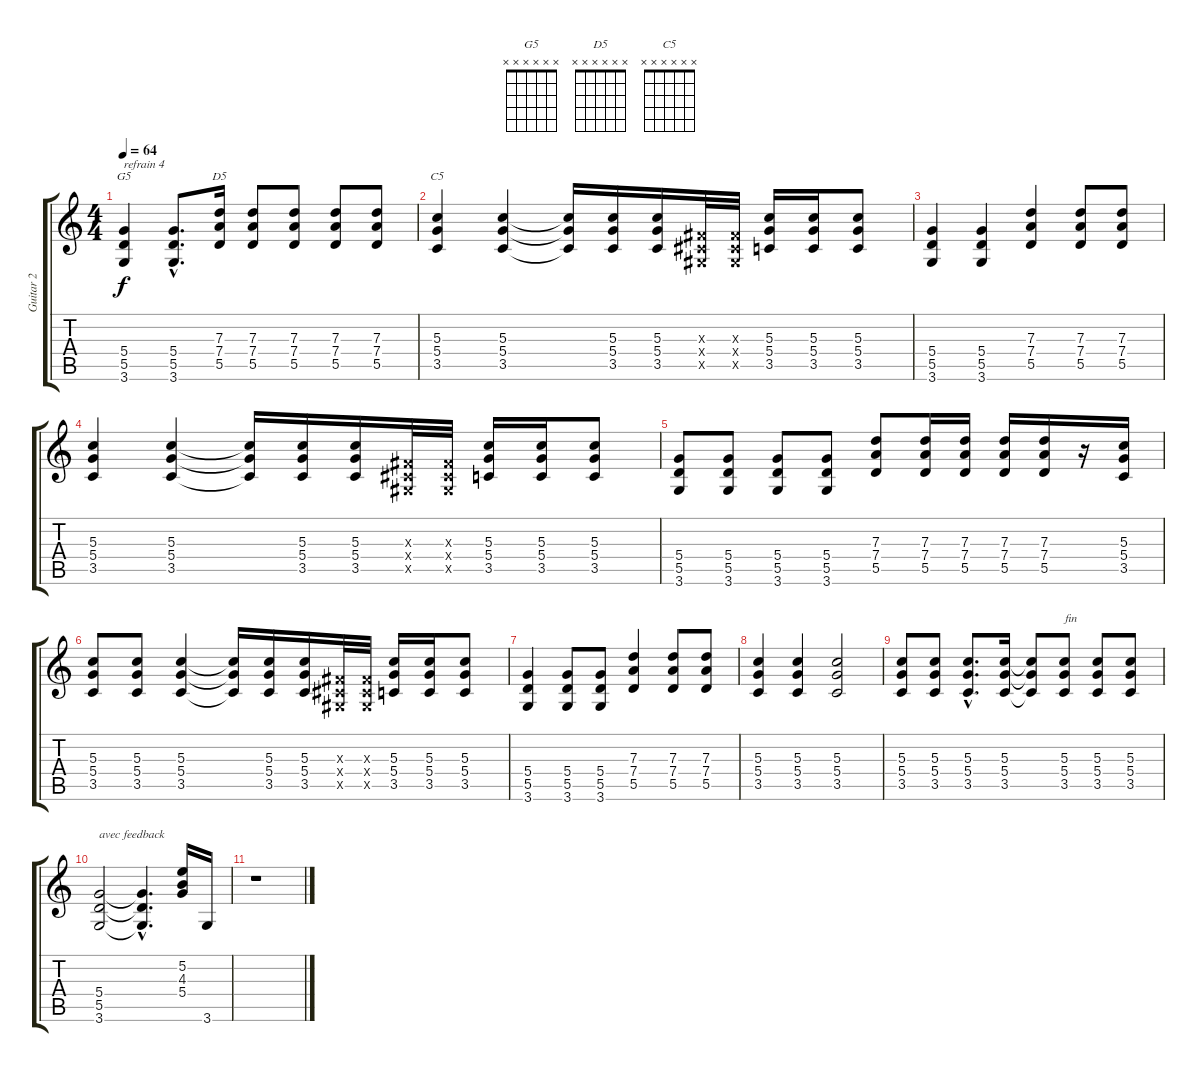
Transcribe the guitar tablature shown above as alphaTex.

\track ("Guitar 2" "Guitar 2") {instrument distortionguitar}
\staff {score tabs}
\tuning (E4 B3 G3 D3 A2 E2) {hide}
\chord ("G5" x x x x x x) {firstfret 0}
\chord ("D5" x x x x x x) {firstfret 0}
\chord ("C5" x x x x x x) {firstfret 0}
\ts (4 4)
\tempo 64
\clef g2
\ks c
(5.4 5.5 3.6).4{ch "G5" txt "refrain 4" dy f} (5.4{hac} 5.5{hac} 3.6{hac}).8{d} (7.3 7.4 5.5).16{ch "D5"} (7.3 7.4 5.5).8 (7.3 7.4 5.5).8 (7.3 7.4 5.5).8 (7.3 7.4 5.5).8 |
(5.3 5.4 3.5).4{ch "C5"} (5.3 5.4 3.5).4 (5.3{t} 5.4{t} 3.5{t}).16 (5.3 5.4 3.5).16 (5.3 5.4 3.5).16 (-1.3{x} -1.4{x} -1.5{x}).32 (-1.3{x} -1.4{x} -1.5{x}).32 (5.3 5.4 3.5).16 (5.3 5.4 3.5).16 (5.3 5.4 3.5).8 |
(5.4 5.5 3.6).4 (5.4 5.5 3.6).4 (7.3 7.4 5.5).4 (7.3 7.4 5.5).8 (7.3 7.4 5.5).8 |
(5.3 5.4 3.5).4 (5.3 5.4 3.5).4 (5.3{t} 5.4{t} 3.5{t}).16 (5.3 5.4 3.5).16 (5.3 5.4 3.5).16 (-1.3{x} -1.4{x} -1.5{x}).32 (-1.3{x} -1.4{x} -1.5{x}).32 (5.3 5.4 3.5).16 (5.3 5.4 3.5).16 (5.3 5.4 3.5).8 |
(5.4 5.5 3.6).8 (5.4 5.5 3.6).8 (5.4 5.5 3.6).8 (5.4 5.5 3.6).8 (7.3 7.4 5.5).8 (7.3 7.4 5.5).16 (7.3 7.4 5.5).16 (7.3 7.4 5.5).16 (7.3 7.4 5.5).16 r.16 (5.3 5.4 3.5).16 |
(5.3 5.4 3.5).8 (5.3 5.4 3.5).8 (5.3 5.4 3.5).4 (5.3{t} 5.4{t} 3.5{t}).16 (5.3 5.4 3.5).16 (5.3 5.4 3.5).16 (-1.3{x} -1.4{x} -1.5{x}).32 (-1.3{x} -1.4{x} -1.5{x}).32 (5.3 5.4 3.5).16 (5.3 5.4 3.5).16 (5.3 5.4 3.5).8 |
(5.4 5.5 3.6).4 (5.4 5.5 3.6).8 (5.4 5.5 3.6).8 (7.3 7.4 5.5).4 (7.3 7.4 5.5).8 (7.3 7.4 5.5).8 |
(5.3 5.4 3.5).4 (5.3 5.4 3.5).4 (5.3 5.4 3.5).2 |
(5.3 5.4 3.5).8 (5.3 5.4 3.5).8 (5.3{hac} 5.4{hac} 3.5{hac}).8{d} (5.3 5.4 3.5).16 (5.3{t} 5.4{t} 3.5{t}).8 (5.3 5.4 3.5).8{txt "fin"} (5.3 5.4 3.5).8 (5.3 5.4 3.5).8 |
(5.4 5.5 3.6).2{txt "avec feedback"} (5.4{hac t} 5.5{hac t} 3.6{hac t}).4{d} (5.2 4.3 5.4).16 3.6.16 |
r.1
